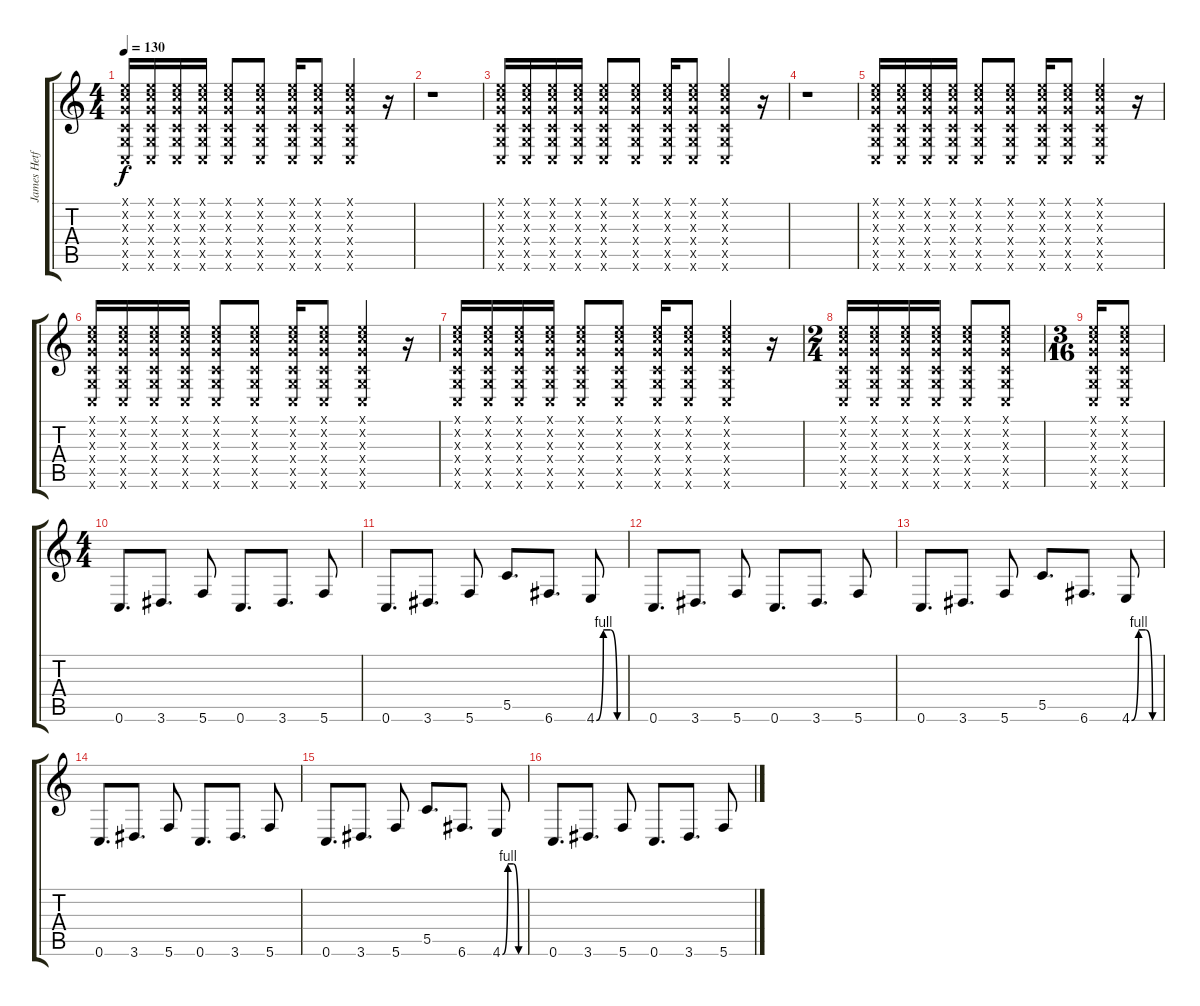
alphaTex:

\track ("James Hetfield" "James Hetf") {instrument distortionguitar}
\staff {score tabs}
\tuning (E4 C4 G3 C3 G2 C2) {hide}
\ts (4 4)
\tempo 130
\clef g2
\ks c
(0.1{x} 0.2{x} 0.3{x} 0.4{x} 0.5{x} 0.6{x}).16{dy f instrument distortionguitar} (0.1{x} 0.2{x} 0.3{x} 0.4{x} 0.5{x} 0.6{x}).16 (0.1{x} 0.2{x} 0.3{x} 0.4{x} 0.5{x} 0.6{x}).16 (0.1{x} 0.2{x} 0.3{x} 0.4{x} 0.5{x} 0.6{x}).16 (0.1{x} 0.2{x} 0.3{x} 0.4{x} 0.5{x} 0.6{x}).8 (0.1{x} 0.2{x} 0.3{x} 0.4{x} 0.5{x} 0.6{x}).8 (0.1{x} 0.2{x} 0.3{x} 0.4{x} 0.5{x} 0.6{x}).16 (0.1{x} 0.2{x} 0.3{x} 0.4{x} 0.5{x} 0.6{x}).8 (0.1{x} 0.2{x} 0.3{x} 0.4{x} 0.5{x} 0.6{x}).4 r.16 |
r.1 |
(0.1{x} 0.2{x} 0.3{x} 0.4{x} 0.5{x} 0.6{x}).16 (0.1{x} 0.2{x} 0.3{x} 0.4{x} 0.5{x} 0.6{x}).16 (0.1{x} 0.2{x} 0.3{x} 0.4{x} 0.5{x} 0.6{x}).16 (0.1{x} 0.2{x} 0.3{x} 0.4{x} 0.5{x} 0.6{x}).16 (0.1{x} 0.2{x} 0.3{x} 0.4{x} 0.5{x} 0.6{x}).8 (0.1{x} 0.2{x} 0.3{x} 0.4{x} 0.5{x} 0.6{x}).8 (0.1{x} 0.2{x} 0.3{x} 0.4{x} 0.5{x} 0.6{x}).16 (0.1{x} 0.2{x} 0.3{x} 0.4{x} 0.5{x} 0.6{x}).8 (0.1{x} 0.2{x} 0.3{x} 0.4{x} 0.5{x} 0.6{x}).4 r.16 |
r.1 |
(0.1{x} 0.2{x} 0.3{x} 0.4{x} 0.5{x} 0.6{x}).16 (0.1{x} 0.2{x} 0.3{x} 0.4{x} 0.5{x} 0.6{x}).16 (0.1{x} 0.2{x} 0.3{x} 0.4{x} 0.5{x} 0.6{x}).16 (0.1{x} 0.2{x} 0.3{x} 0.4{x} 0.5{x} 0.6{x}).16 (0.1{x} 0.2{x} 0.3{x} 0.4{x} 0.5{x} 0.6{x}).8 (0.1{x} 0.2{x} 0.3{x} 0.4{x} 0.5{x} 0.6{x}).8 (0.1{x} 0.2{x} 0.3{x} 0.4{x} 0.5{x} 0.6{x}).16 (0.1{x} 0.2{x} 0.3{x} 0.4{x} 0.5{x} 0.6{x}).8 (0.1{x} 0.2{x} 0.3{x} 0.4{x} 0.5{x} 0.6{x}).4 r.16 |
(0.1{x} 0.2{x} 0.3{x} 0.4{x} 0.5{x} 0.6{x}).16 (0.1{x} 0.2{x} 0.3{x} 0.4{x} 0.5{x} 0.6{x}).16 (0.1{x} 0.2{x} 0.3{x} 0.4{x} 0.5{x} 0.6{x}).16 (0.1{x} 0.2{x} 0.3{x} 0.4{x} 0.5{x} 0.6{x}).16 (0.1{x} 0.2{x} 0.3{x} 0.4{x} 0.5{x} 0.6{x}).8 (0.1{x} 0.2{x} 0.3{x} 0.4{x} 0.5{x} 0.6{x}).8 (0.1{x} 0.2{x} 0.3{x} 0.4{x} 0.5{x} 0.6{x}).16 (0.1{x} 0.2{x} 0.3{x} 0.4{x} 0.5{x} 0.6{x}).8 (0.1{x} 0.2{x} 0.3{x} 0.4{x} 0.5{x} 0.6{x}).4 r.16 |
(0.1{x} 0.2{x} 0.3{x} 0.4{x} 0.5{x} 0.6{x}).16 (0.1{x} 0.2{x} 0.3{x} 0.4{x} 0.5{x} 0.6{x}).16 (0.1{x} 0.2{x} 0.3{x} 0.4{x} 0.5{x} 0.6{x}).16 (0.1{x} 0.2{x} 0.3{x} 0.4{x} 0.5{x} 0.6{x}).16 (0.1{x} 0.2{x} 0.3{x} 0.4{x} 0.5{x} 0.6{x}).8 (0.1{x} 0.2{x} 0.3{x} 0.4{x} 0.5{x} 0.6{x}).8 (0.1{x} 0.2{x} 0.3{x} 0.4{x} 0.5{x} 0.6{x}).16 (0.1{x} 0.2{x} 0.3{x} 0.4{x} 0.5{x} 0.6{x}).8 (0.1{x} 0.2{x} 0.3{x} 0.4{x} 0.5{x} 0.6{x}).4 r.16 |
\ts (2 4)
(0.1{x} 0.2{x} 0.3{x} 0.4{x} 0.5{x} 0.6{x}).16 (0.1{x} 0.2{x} 0.3{x} 0.4{x} 0.5{x} 0.6{x}).16 (0.1{x} 0.2{x} 0.3{x} 0.4{x} 0.5{x} 0.6{x}).16 (0.1{x} 0.2{x} 0.3{x} 0.4{x} 0.5{x} 0.6{x}).16 (0.1{x} 0.2{x} 0.3{x} 0.4{x} 0.5{x} 0.6{x}).8 (0.1{x} 0.2{x} 0.3{x} 0.4{x} 0.5{x} 0.6{x}).8 |
\ts (3 16)
(0.1{x} 0.2{x} 0.3{x} 0.4{x} 0.5{x} 0.6{x}).16 (0.1{x} 0.2{x} 0.3{x} 0.4{x} 0.5{x} 0.6{x}).8 |
\ts (4 4)
0.6.8{d} 3.6.8{d} 5.6.8 0.6.8{d} 3.6.8{d} 5.6.8 |
0.6.8{d} 3.6.8{d} 5.6.8 5.5.8{d} 6.6.8{d} 4.6{be (custom 0 0 15 4 30 4 45 0 60 0)}.8 |
0.6.8{d} 3.6.8{d} 5.6.8 0.6.8{d} 3.6.8{d} 5.6.8 |
0.6.8{d} 3.6.8{d} 5.6.8 5.5.8{d} 6.6.8{d} 4.6{be (custom 0 0 15 4 30 4 45 0 60 0)}.8 |
0.6.8{d} 3.6.8{d} 5.6.8 0.6.8{d} 3.6.8{d} 5.6.8 |
0.6.8{d} 3.6.8{d} 5.6.8 5.5.8{d} 6.6.8{d} 4.6{be (custom 0 0 15 4 30 4 45 0 60 0)}.8 |
0.6.8{d} 3.6.8{d} 5.6.8 0.6.8{d} 3.6.8{d} 5.6.8
